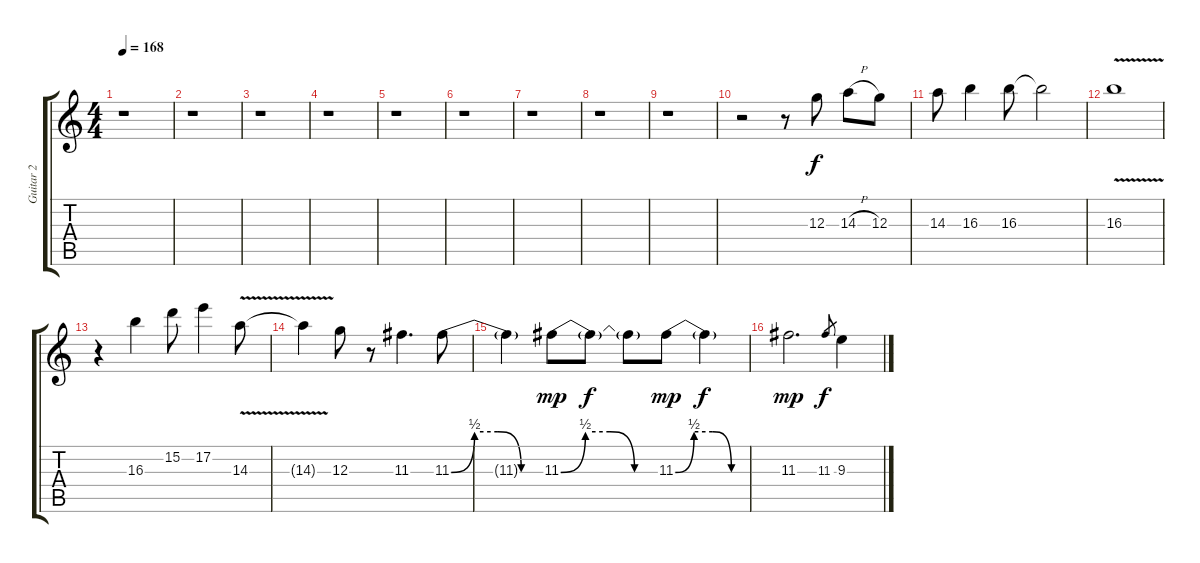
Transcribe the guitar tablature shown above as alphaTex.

\track ("Guitar 2" "Guitar 2") {instrument distortionguitar}
\staff {score tabs}
\tuning (E4 B3 G3 D3 A2 E2) {hide}
\ts (4 4)
\tempo 168
\clef g2
\ks c
r.1{dy f} |
r.1 |
r.1 |
r.1 |
r.1 |
r.1 |
r.1 |
r.1 |
r.1 |
r.2 r.8 12.3.8 14.3{h}.8 12.3.8 |
14.3.8 16.3.4 16.3.8 16.3{t}.2 |
16.3{v}.1 |
r.4 16.3.4 15.2.8 17.2.4 14.3{v}.8 |
14.3{t}.4 12.3.8 r.8 11.3.4{d} 11.3{be (custom 0 0 15 2 30 2 45 0 60 0)}.8 |
11.3{t}.4 11.3{be (custom 0 0 15 2 30 2 45 0 60 0)}.8{dy mp} 11.3{t}.8{dy f} 11.3{t}.8 11.3{be (custom 0 0 15 2 30 2 45 0 60 0)}.8{dy mp} 11.3{t}.4{dy f} |
11.3.2{d dy mp} 11.3.8{gr dy f} 9.3.4
